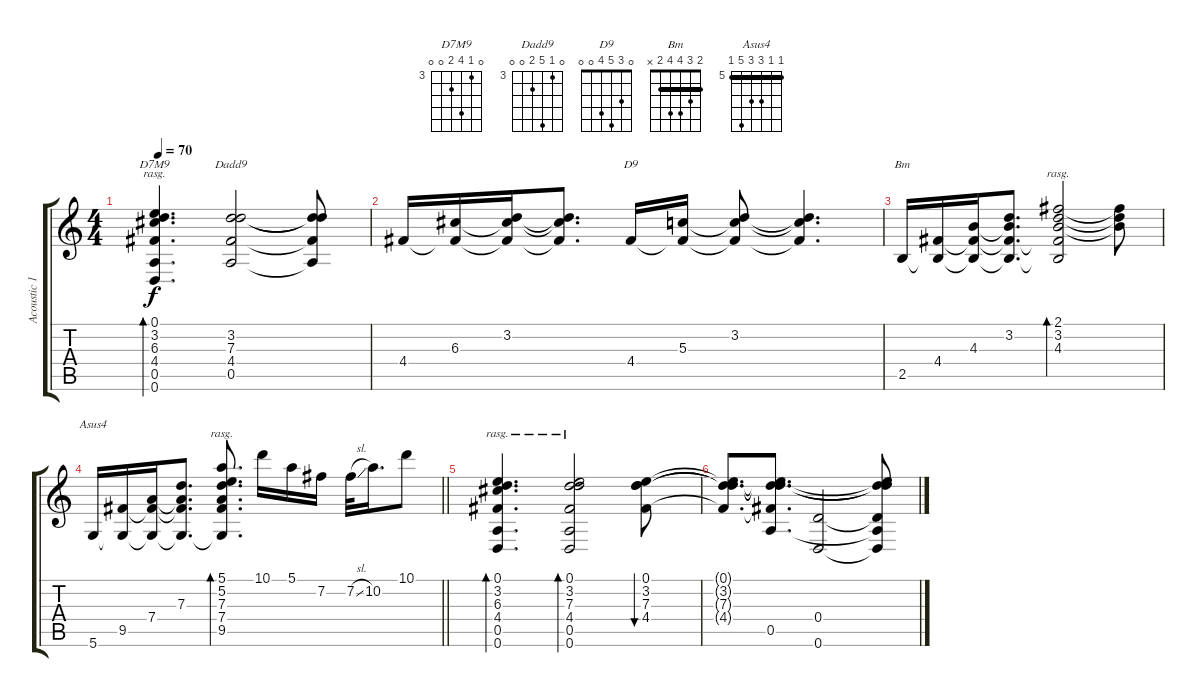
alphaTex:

\track ("Acoustic 1" "Acoustic 1") {instrument acousticguitarsteel}
\staff {score tabs}
\tuning (E4 B3 G3 D3 A2 D2) {hide}
\chord ("D7M9" 0 3 6 4 0 0) {firstfret 3}
\chord ("Dadd9" 0 3 7 4 0 0) {firstfret 3}
\chord ("D9" 0 3 5 4 0 0)
\chord ("Bm" 2 3 4 4 2 x) {barre 2}
\chord ("Asus4" 5 5 7 7 9 5) {firstfret 5 barre 5}
\ts (4 4)
\tempo 70
\clef g2
\ks c
(0.1 3.2 6.3 4.4 0.5 0.6).4{d bd 60 ch "D7M9" rasg ii dy f} (3.2 7.3 4.4 0.5).2{ch "Dadd9"} (3.2{t} 7.3{t} 4.4{t} 0.5{t}).8 |
4.4.16 (6.3 4.4{t}).16 (3.2 6.3{t} 4.4{t}).16 (3.2{t} 6.3{t} 4.4{t}).8{d} 4.4.16{ch "D9"} (5.3 4.4{t}).16 (3.2 5.3{t} 4.4{t}).8 (3.2{t} 5.3{t} 4.4{t}).4{d} |
2.5.16{ch "Bm"} (4.4 2.5{t}).16 (4.3 4.4{t} 2.5{t}).16 (3.2 4.3{t} 4.4{t} 2.5{t}).8{d} (2.1 3.2 4.3 4.4{t} 2.5{t}).2{bd 240 rasg ii} (2.1{t} 3.2{t} 4.3{t}).8 |
\barLineRight lightlight
5.6.16{ch "Asus4"} (9.5 5.6{t}).16 (7.4 9.5{t} 5.6{t}).16 (7.3 7.4{t} 9.5{t} 5.6{t}).8{d} (5.1 5.2 7.3 7.4 9.5 5.6{t}).8{d bd 120 rasg ii} 10.1.16 5.1.16 7.2.16 7.2{sl}.32 10.2.16{d} 10.1.8 |
(0.1 3.2 6.3 4.4 0.5 0.6).4{d bd 60 rasg ii} (0.1 3.2 7.3 4.4 0.5 0.6).2{bd 120 rasg ii} (0.1 3.2 7.3 4.4).8{bu 480} |
(0.1{t} 3.2{t} 7.3{t} 4.4{t}).8{d} (0.1{t} 3.2{t} 7.3{t} 4.4{t} 0.5).8{d} (0.4 0.6).2 (0.1{t} 3.2{t} 7.3{t} 0.4{t} 0.5{t} 0.6{t}).8
